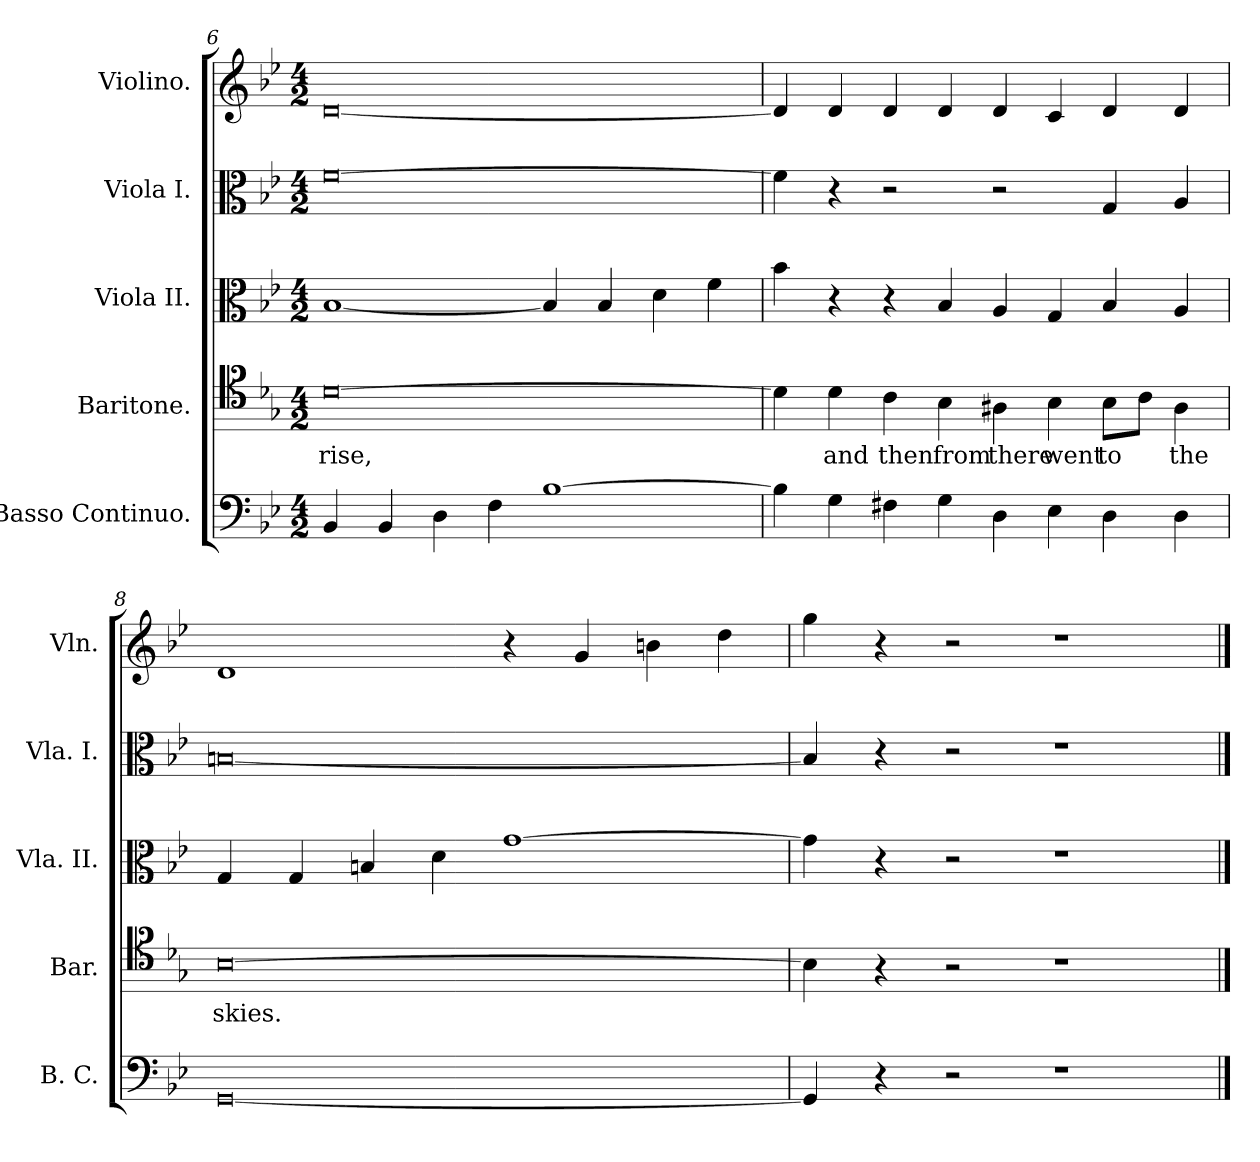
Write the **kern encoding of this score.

**kern	**kern	**text	**kern	**kern	**kern
*part5	*part4	*part4	*part3	*part2	*part1
*staff5	*staff4	*staff4	*staff3	*staff2	*staff1
*I"Basso Continuo.	*I"Baritone.	*	*I"Viola II.	*I"Viola I.	*I"Violino.
*I'B. C.	*I'Bar.	*	*I'Vla. II.	*I'Vla. I.	*I'Vln.
*clefF4	*clefC5	*	*clefC3	*clefC3	*clefG2
*k[b-e-]	*k[b-e-]	*	*k[b-e-]	*k[b-e-]	*k[b-e-]
*M4/2	*M4/2	*	*M4/2	*M4/2	*M4/2
=6	=6	=6	=6	=6	=6
!	!	!LO:LY:b	!	!	!
4BB-/	[0B-	rise,	[1B-	[0f	[0d
4BB-/	.	.	.	.	.
4D\	.	.	.	.	.
4F\	.	.	.	.	.
[1B-	.	.	4B-/]	.	.
.	.	.	4B-/	.	.
.	.	.	4d\	.	.
.	.	.	4f\	.	.
=7	=7	=7	=7	=7	=7
4B-\]	4B-\]	.	4b-\	4f\]	4d/]
!	!	!LO:LY:b	!	!	!
4G\	4B-\	and	4r	4r	4d/
!	!	!LO:LY:b	!	!	!
4F#X\	4A\	then	4r	2r	4d/
!	!	!LO:LY:b	!	!	!
4G\	4G\	from	4B-/	.	4d/
!	!	!LO:LY:b	!	!	!
4D\	4F#X\	there	4A/	2r	4d/
!	!	!LO:LY:b	!	!	!
4E-\	4G\	went	4G/	.	4c/
!	!	!LO:LY:b	!	!	!
4D\	8G\L	to	4B-/	4G/	4d/
.	8A\J	.	.	.	.
!	!	!LO:LY:b	!	!	!
4D\	4F#\	the	4A/	4A/	4d/
=8	=8	=8	=8	=8	=8
!	!	!LO:LY:b	!	!	!
[0GG	[0G	skies.	4G/	[0Bn	1d
.	.	.	4G/	.	.
.	.	.	4Bn/	.	.
.	.	.	4d\	.	.
.	.	.	[1g	.	4r
.	.	.	.	.	4g/
.	.	.	.	.	4bn\
.	.	.	.	.	4dd\
=9	=9	=9	=9	=9	=9
4GG/]	4G\]	.	4g\]	4B/]	4gg\
4r	4r	.	4r	4r	4r
2r	2r	.	2r	2r	2r
1r	1r	.	1r	1r	1r
==	==	==	==	==	==
*-	*-	*-	*-	*-	*-
